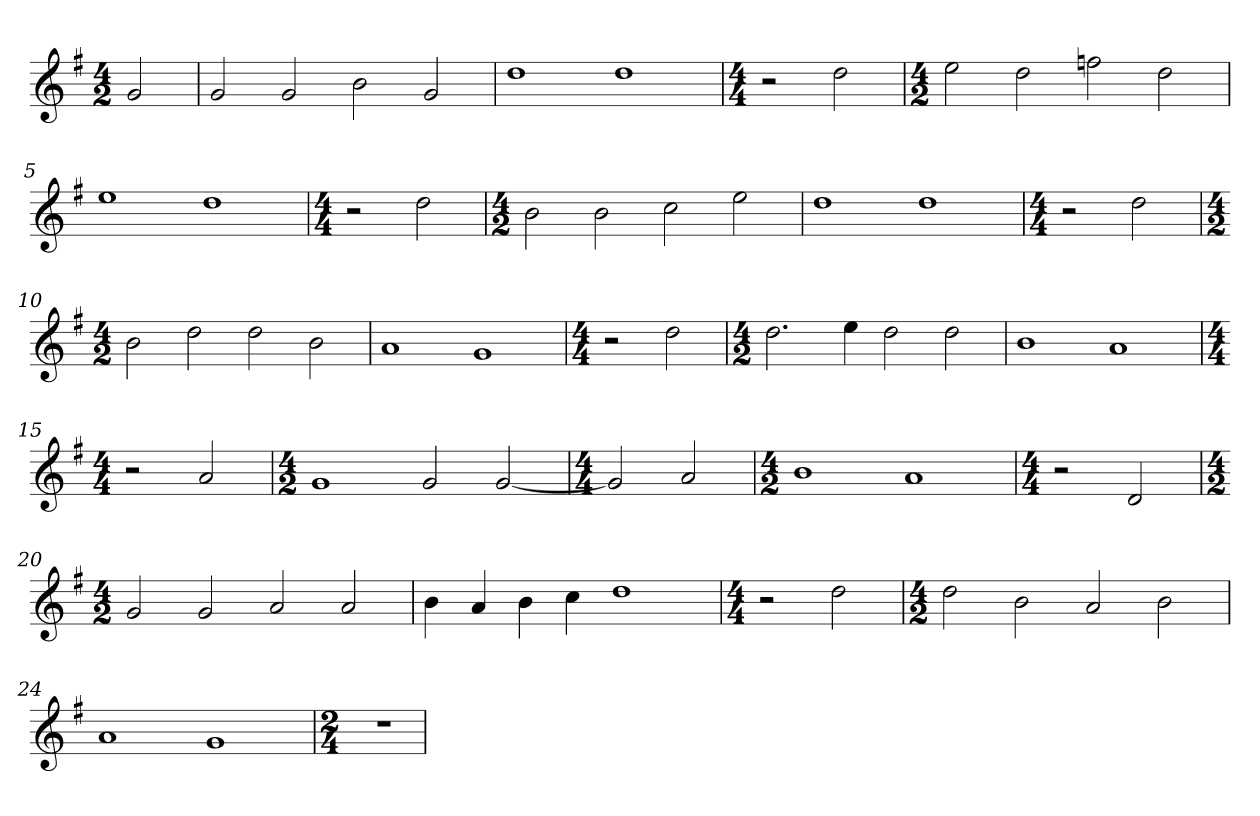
**kern
*part1
*staff1
*clefG2
*k[f#]
*G:
*M4/2
=
2g
=1
2g
2g
2b
2g
=2
1dd
1dd
=3
*M4/4
2r
2dd
=4
*M4/2
2ee
2dd
2ffn
2dd
=5
1ee
1dd
=6
*M4/4
2r
2dd
=7
*M4/2
2b
2b
2cc
2ee
=8
1dd
1dd
=9
*M4/4
2r
2dd
=10
*M4/2
2b
2dd
2dd
2b
=11
1a
1g
=12
*M4/4
2r
2dd
=13
*M4/2
2.dd
4ee
2dd
2dd
=14
1b
1a
=15
*M4/4
2r
2a
=16
*M4/2
1g
2g
[2g
=17
*M4/4
2g]
2a
=18
*M4/2
1b
1a
=19
*M4/4
2r
2d
=20
*M4/2
2g
2g
2a
2a
=21
4b
4a
4b
4cc
1dd
=22
*M4/4
2r
2dd
=23
*M4/2
2dd
2b
2a
2b
=24
1a
1g
=25
*M2/4
2r
=
*-
